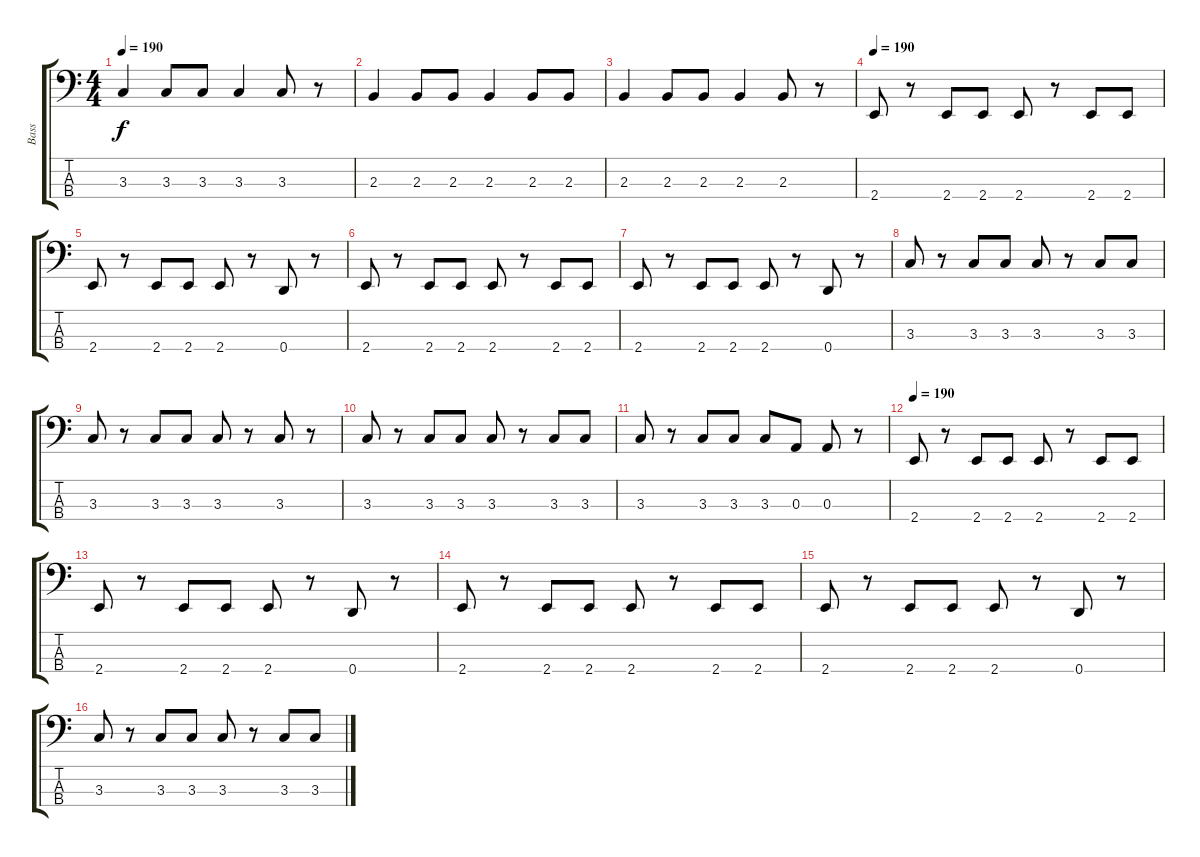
\track ("Bass" "Bass") {instrument electricbassfinger}
\staff {score tabs}
\tuning (G2 D2 A1 D1) {hide}
\ts (4 4)
\tempo 190
\clef f4
\ks c
3.3.4{dy f} 3.3.8 3.3.8 3.3.4 3.3.8 r.8 |
2.3.4 2.3.8 2.3.8 2.3.4 2.3.8 2.3.8 |
2.3.4 2.3.8 2.3.8 2.3.4 2.3.8 r.8 |
\tempo 190
2.4.8 r.8 2.4.8 2.4.8 2.4.8 r.8 2.4.8 2.4.8 |
2.4.8 r.8 2.4.8 2.4.8 2.4.8 r.8 0.4.8 r.8 |
2.4.8 r.8 2.4.8 2.4.8 2.4.8 r.8 2.4.8 2.4.8 |
2.4.8 r.8 2.4.8 2.4.8 2.4.8 r.8 0.4.8 r.8 |
3.3.8 r.8 3.3.8 3.3.8 3.3.8 r.8 3.3.8 3.3.8 |
3.3.8 r.8 3.3.8 3.3.8 3.3.8 r.8 3.3.8 r.8 |
3.3.8 r.8 3.3.8 3.3.8 3.3.8 r.8 3.3.8 3.3.8 |
3.3.8 r.8 3.3.8 3.3.8 3.3.8 0.3.8 0.3.8 r.8 |
\tempo 190
2.4.8 r.8 2.4.8 2.4.8 2.4.8 r.8 2.4.8 2.4.8 |
2.4.8 r.8 2.4.8 2.4.8 2.4.8 r.8 0.4.8 r.8 |
2.4.8 r.8 2.4.8 2.4.8 2.4.8 r.8 2.4.8 2.4.8 |
2.4.8 r.8 2.4.8 2.4.8 2.4.8 r.8 0.4.8 r.8 |
3.3.8 r.8 3.3.8 3.3.8 3.3.8 r.8 3.3.8 3.3.8
